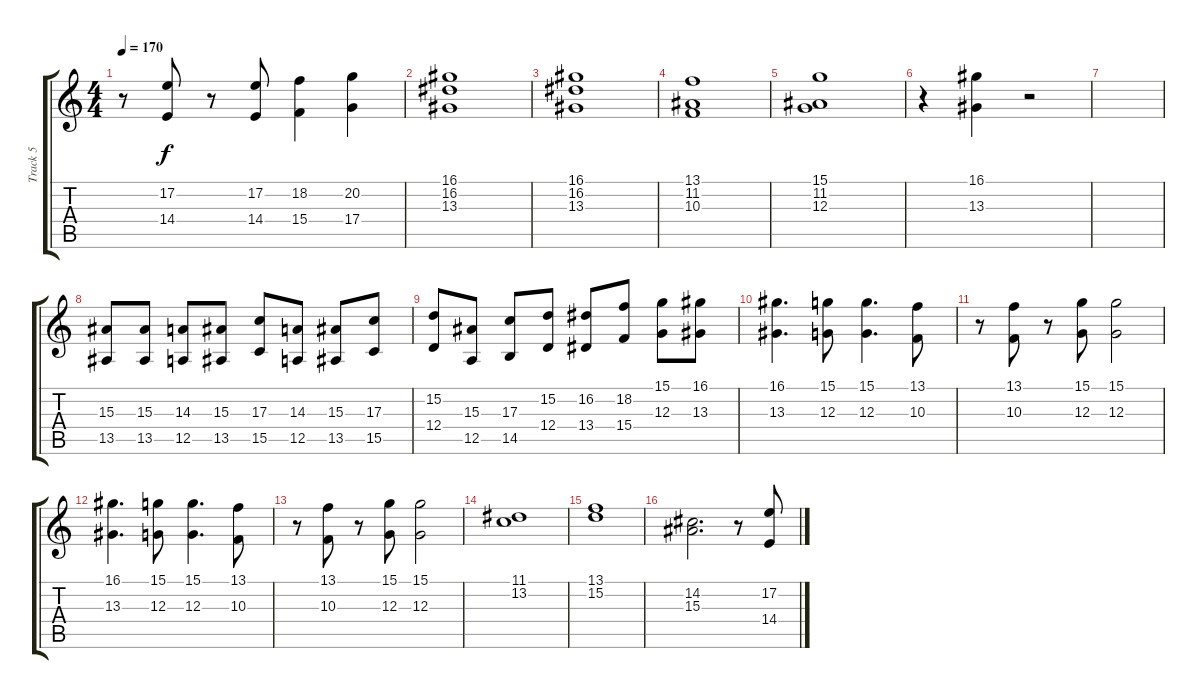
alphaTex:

\track ("Track 5" "Track 5") {instrument stringensemble1}
\staff {score tabs}
\tuning (E4 B3 G3 D3 A2 E2) {hide}
\ts (4 4)
\tempo 170
\clef g2
\ks c
r.8{dy f} (17.2 14.4).8 r.8 (17.2 14.4).8 (18.2 15.4).4 (20.2 17.4).4 |
(16.1 16.2 13.3).1 |
(16.1 16.2 13.3).1 |
(13.1 11.2 10.3).1 |
(15.1 11.2 12.3).1 |
r.4 (16.1 13.3).4 r.2 |
|
(15.3 13.5).8 (15.3 13.5).8 (14.3 12.5).8 (15.3 13.5).8 (17.3 15.5).8 (14.3 12.5).8 (15.3 13.5).8 (17.3 15.5).8 |
(15.2 12.4).8 (15.3 12.5).8 (17.3 14.5).8 (15.2 12.4).8 (16.2 13.4).8 (18.2 15.4).8 (15.1 12.3).8 (16.1 13.3).8 |
(16.1 13.3).4{d} (15.1 12.3).8 (15.1 12.3).4{d} (13.1 10.3).8 |
r.8 (13.1 10.3).8 r.8 (15.1 12.3).8 (15.1 12.3).2 |
(16.1 13.3).4{d} (15.1 12.3).8 (15.1 12.3).4{d} (13.1 10.3).8 |
r.8 (13.1 10.3).8 r.8 (15.1 12.3).8 (15.1 12.3).2 |
(11.1 13.2).1 |
(13.1 15.2).1 |
(14.2 15.3).2{d} r.8 (17.2 14.4).8
